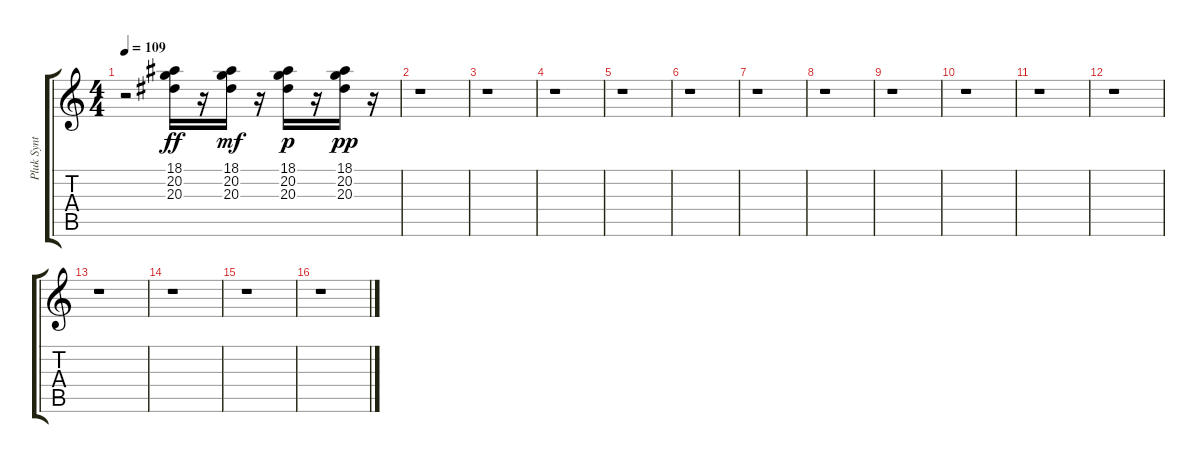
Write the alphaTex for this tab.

\track ("Pluk Synt" "Pluk Synt") {instrument pizzicatostrings}
\staff {score tabs}
\tuning (E4 B3 G3 D3 A2 E2) {hide}
\ts (4 4)
\tempo 109
\clef g2
\ks c
r.2{dy pp} (18.1 20.2 20.3).16{dy ff} r.16 (18.1 20.2 20.3).16{dy mf} r.16 (18.1 20.2 20.3).16{dy p} r.16 (18.1 20.2 20.3).16{dy pp} r.16 |
r.1 |
r.1 |
r.1 |
r.1 |
r.1 |
r.1 |
r.1 |
r.1 |
r.1 |
r.1 |
r.1 |
r.1 |
r.1 |
r.1 |
r.1
